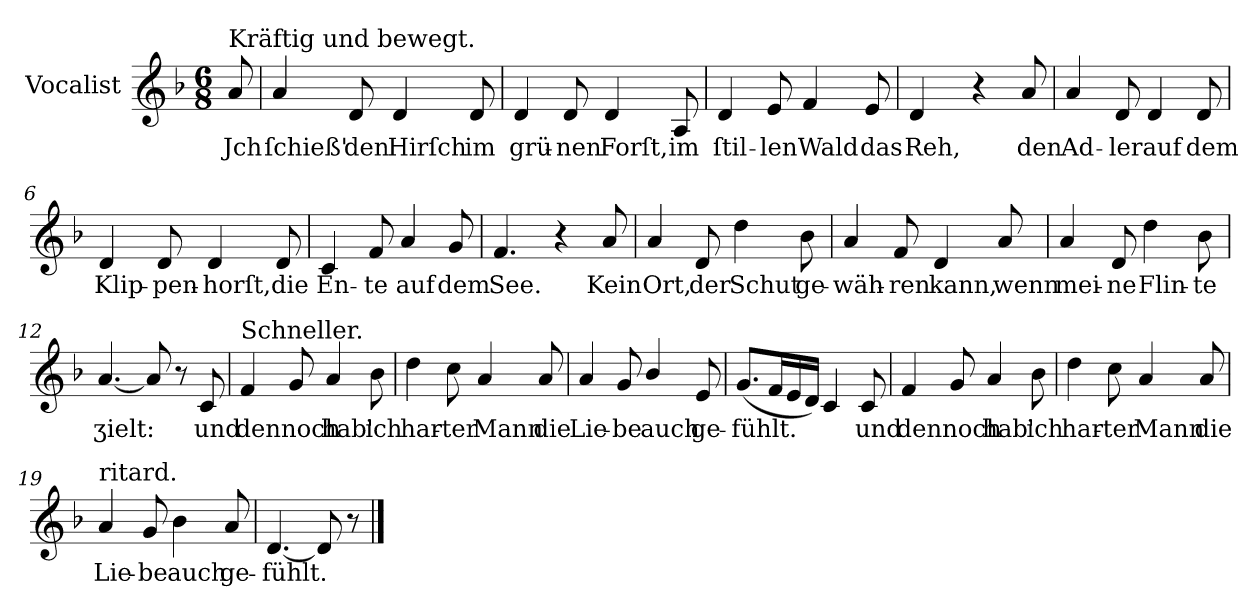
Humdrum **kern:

**kern	**text
*part1	*part1
*staff1	*staff1
*I"Vocalist	*
*clefG2	*
*k[b-]	*
*d:	*
*M6/8	*
=	=
!LO:TX:a:t=Kräftig und bewegt.	!
8a	Jch
=1	=1
4a	ſchieß'
8d	den
4d	Hirſch
8d	im
=2	=2
4d	grü-
8d	-nen
4d	Forſt,
8A	im
=3	=3
4d	ſtil-
8e	-len
4f	Wald
8e	das
=4	=4
!LO:N:vis=4	!
4.d	Reh,
4r	.
8a	den
=5	=5
4a	Ad-
8d	-ler
4d	auf
8d	dem
=6	=6
4d	Klip-
8d	-pen-
4d	-horſt,
8d	die
=7	=7
4c	En-
8f	-te
4a	auf
8g	dem
=8	=8
4.f	See.
4r	.
8a	Kein
=9	=9
4a	Ort,
8d	der
4dd	Schut
8b-	ge-
=10	=10
4a	-wäh-
8f	-ren
4d	kann,
8a	wenn
=11	=11
4a	mei-
8d	-ne
4dd	Flin-
8b-	-te
=12	=12
[4.a	ʒielt:
8a]	.
8r	.
8c	und
=13	=13
!LO:TX:a:t=Schneller.	!
4f	dennoch
8g	.
4a	hab'
8b-	ich
=14	=14
4dd	har-
8cc	-ter
4a	Mann
8a	die
=15	=15
4a	Lie-
8g	-be
4b-/	auch
8e	ge-
=16	=16
(8.gL	-fühlt.
16fL	.
16e	.
16dJJ)	.
4c	.
8c	und
=17	=17
4f	dennoch
8g	.
4a	hab'
8b-	ich
=18	=18
4dd	har-
8cc	-ter
4a	Mann
8a	die
=19	=19
!LO:TX:a:t=ritard.	!
4a	Lie-
8g	-be
4b-	auch
8a	ge-
=20	=20
[4.d	-fühlt.
8d]	.
8r	.
==	==
*-	*-
